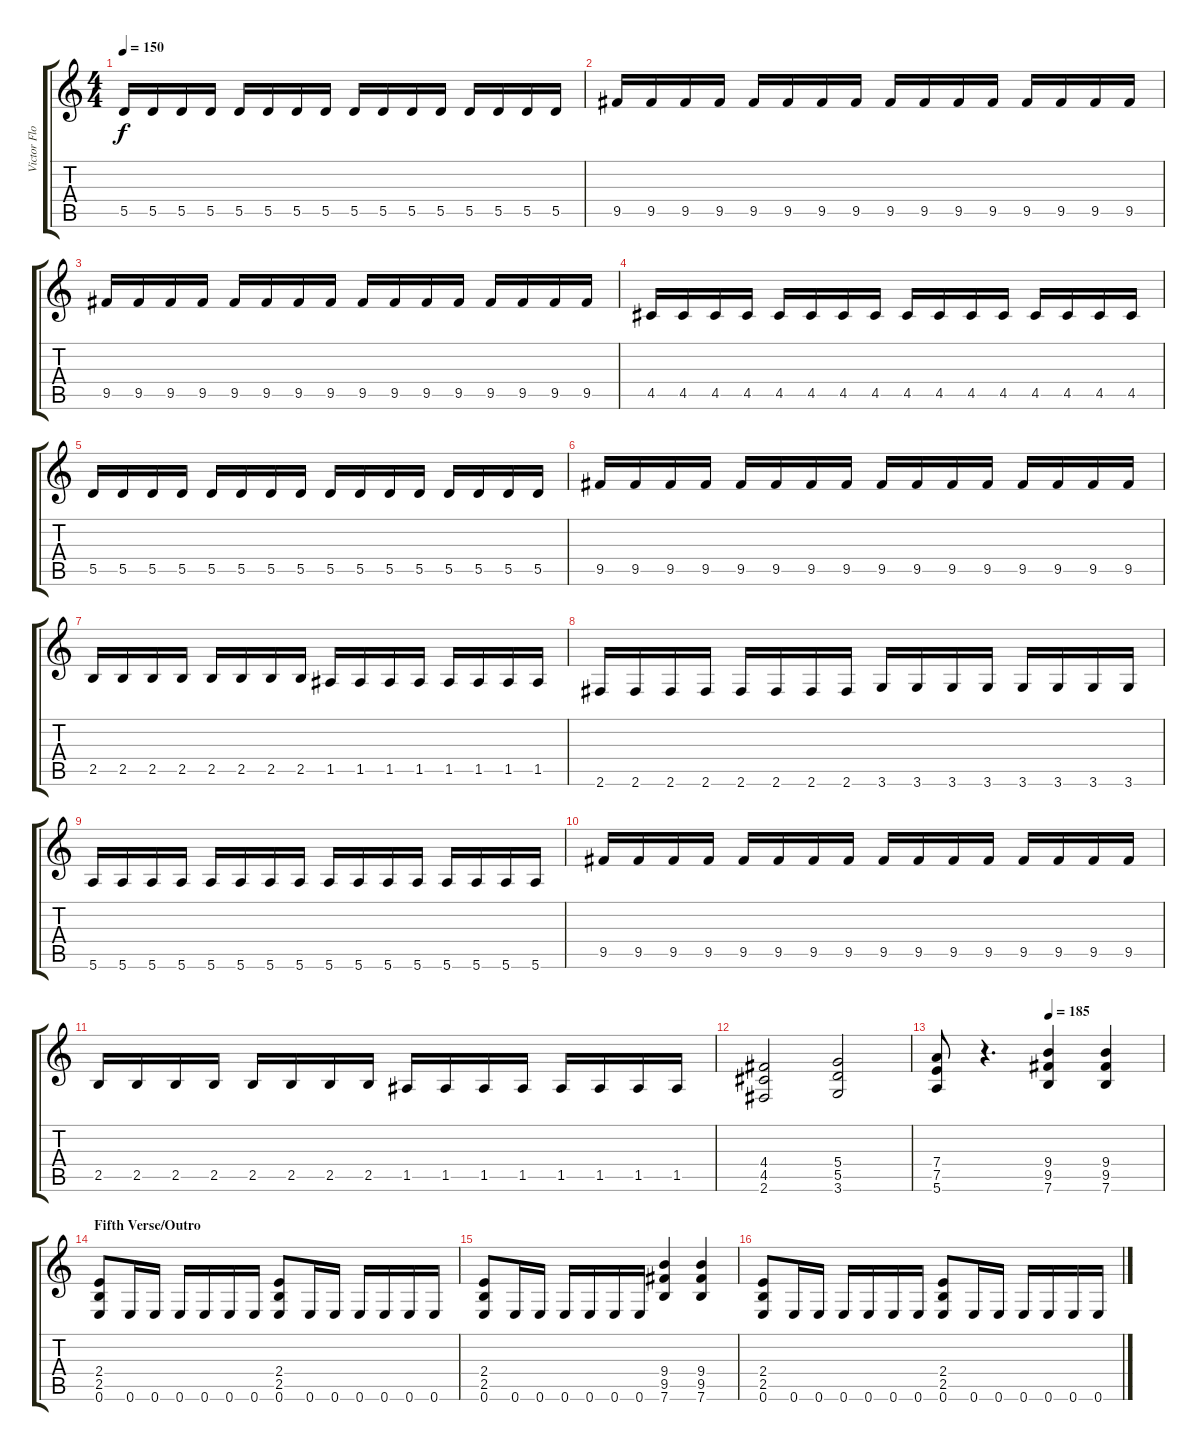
\track ("Victor Floghdraki" "Victor Flo") {instrument overdrivenguitar}
\staff {score tabs}
\tuning (E4 B3 G3 D3 A2 E2) {hide}
\ts (4 4)
\tempo 150
\clef g2
\ks c
5.5.16{dy f} 5.5.16 5.5.16 5.5.16 5.5.16 5.5.16 5.5.16 5.5.16 5.5.16 5.5.16 5.5.16 5.5.16 5.5.16 5.5.16 5.5.16 5.5.16 |
9.5.16 9.5.16 9.5.16 9.5.16 9.5.16 9.5.16 9.5.16 9.5.16 9.5.16 9.5.16 9.5.16 9.5.16 9.5.16 9.5.16 9.5.16 9.5.16 |
9.5.16 9.5.16 9.5.16 9.5.16 9.5.16 9.5.16 9.5.16 9.5.16 9.5.16 9.5.16 9.5.16 9.5.16 9.5.16 9.5.16 9.5.16 9.5.16 |
4.5.16 4.5.16 4.5.16 4.5.16 4.5.16 4.5.16 4.5.16 4.5.16 4.5.16 4.5.16 4.5.16 4.5.16 4.5.16 4.5.16 4.5.16 4.5.16 |
5.5.16 5.5.16 5.5.16 5.5.16 5.5.16 5.5.16 5.5.16 5.5.16 5.5.16 5.5.16 5.5.16 5.5.16 5.5.16 5.5.16 5.5.16 5.5.16 |
9.5.16 9.5.16 9.5.16 9.5.16 9.5.16 9.5.16 9.5.16 9.5.16 9.5.16 9.5.16 9.5.16 9.5.16 9.5.16 9.5.16 9.5.16 9.5.16 |
2.5.16 2.5.16 2.5.16 2.5.16 2.5.16 2.5.16 2.5.16 2.5.16 1.5.16 1.5.16 1.5.16 1.5.16 1.5.16 1.5.16 1.5.16 1.5.16 |
2.6.16 2.6.16 2.6.16 2.6.16 2.6.16 2.6.16 2.6.16 2.6.16 3.6.16 3.6.16 3.6.16 3.6.16 3.6.16 3.6.16 3.6.16 3.6.16 |
5.6.16 5.6.16 5.6.16 5.6.16 5.6.16 5.6.16 5.6.16 5.6.16 5.6.16 5.6.16 5.6.16 5.6.16 5.6.16 5.6.16 5.6.16 5.6.16 |
9.5.16 9.5.16 9.5.16 9.5.16 9.5.16 9.5.16 9.5.16 9.5.16 9.5.16 9.5.16 9.5.16 9.5.16 9.5.16 9.5.16 9.5.16 9.5.16 |
2.5.16 2.5.16 2.5.16 2.5.16 2.5.16 2.5.16 2.5.16 2.5.16 1.5.16 1.5.16 1.5.16 1.5.16 1.5.16 1.5.16 1.5.16 1.5.16 |
(4.4 4.5 2.6).2 (5.4 5.5 3.6).2 |
\tempo (185 0.5)
(7.4 7.5 5.6).8 r.4{d} (9.4 9.5 7.6).4 (9.4 9.5 7.6).4 |
\section ("" "Fifth Verse/Outro")
(2.4 2.5 0.6).8 0.6.16 0.6.16 0.6.16 0.6.16 0.6.16 0.6.16 (2.4 2.5 0.6).8 0.6.16 0.6.16 0.6.16 0.6.16 0.6.16 0.6.16 |
(2.4 2.5 0.6).8 0.6.16 0.6.16 0.6.16 0.6.16 0.6.16 0.6.16 (9.4 9.5 7.6).4 (9.4 9.5 7.6).4 |
(2.4 2.5 0.6).8 0.6.16 0.6.16 0.6.16 0.6.16 0.6.16 0.6.16 (2.4 2.5 0.6).8 0.6.16 0.6.16 0.6.16 0.6.16 0.6.16 0.6.16
